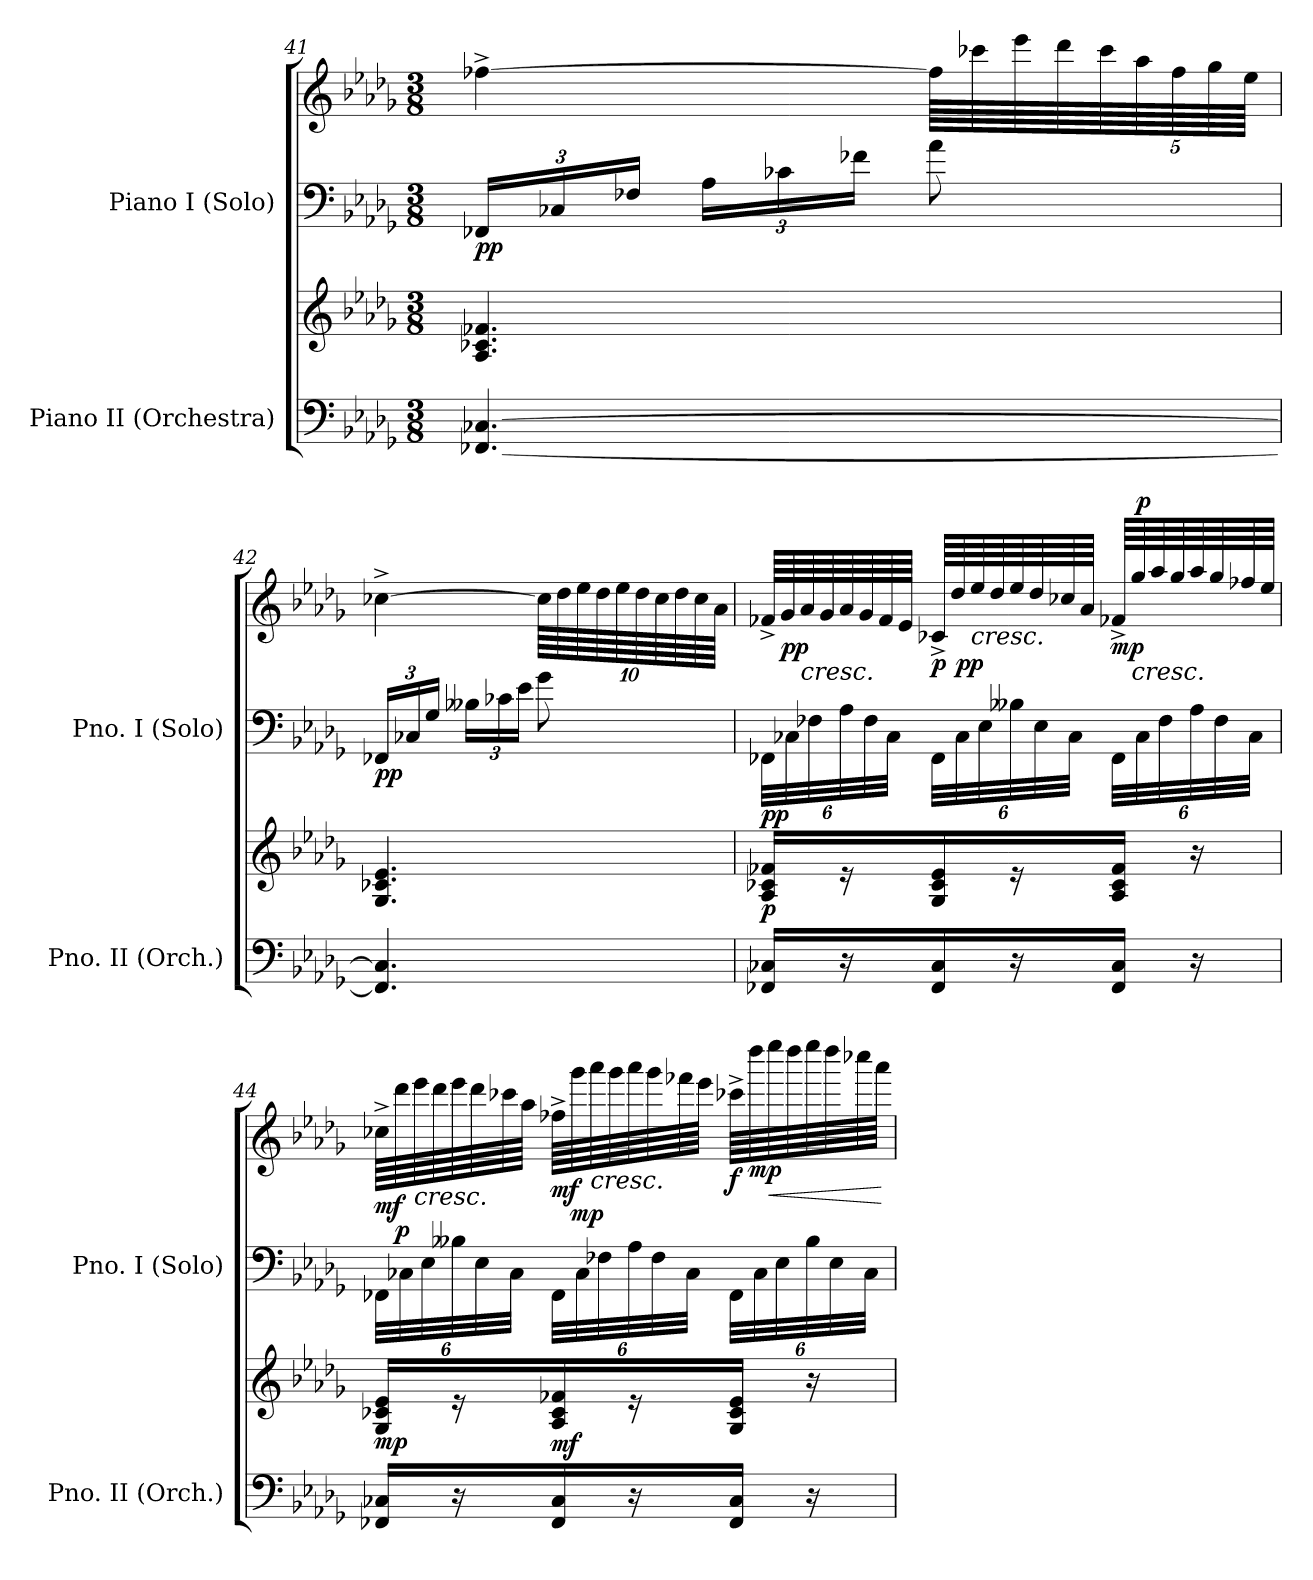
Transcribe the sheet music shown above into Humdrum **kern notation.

**kern	**kern	**dynam	**kern	**kern	**dynam
*part2	*part2	*part2	*part1	*part1	*part1
*staff4	*staff3	*staff3/4	*staff2	*staff1	*staff1/2
*I"Piano II (Orchestra)	*	*	*I"Piano I (Solo)	*	*
*I'Pno. II (Orch.)	*	*	*I'Pno. I (Solo)	*	*
!!LO:PB:g=z
*clefF4	*clefG2	*	*clefF4	*clefG2	*
*k[b-e-a-d-g-]	*k[b-e-a-d-g-]	*	*k[b-e-a-d-g-]	*k[b-e-a-d-g-]	*
*M3/8	*M3/8	*	*M3/8	*M3/8	*
*	*	*	*Xbrackettup	*	*
=41	=41	=41	=41	=41	=41
!	!	!	!	!	!LO:DY:b=2
[4.FF-X/ [4.C-X/	4.A-/ 4.c-X/ 4.f-X/	.	24FF-X/LL	[4ff-X^\	pp
.	.	.	24C-X/	.	.
.	.	.	24F-X/JJ	.	.
.	.	.	24A-\LL	.	.
.	.	.	24c-X\	.	.
.	.	.	24f-X\JJ	.	.
.	.	.	8a-\	64ff-\LLLL]	.
.	.	.	.	64ccc-X\	.
.	.	.	.	64eee-\	.
.	.	.	.	64ddd-\	.
*	*	*	*	*Xbrackettup	*
.	.	.	.	80ccc-\	.
.	.	.	.	80aa-\	.
.	.	.	.	80ff-\	.
.	.	.	.	80gg-\	.
.	.	.	.	80ee-\JJJJ	.
=42	=42	=42	=42	=42	=42
!	!	!	!	!	!LO:DY:b=2
4.FF-/] 4.C-/]	4.G-/ 4.c-X/ 4.e-/	.	24FF-X/LL	[4cc-X^\	pp
.	.	.	24C-X/	.	.
.	.	.	24G-/JJ	.	.
.	.	.	24B--X\LL	.	.
.	.	.	24c-X\	.	.
.	.	.	24e-\JJ	.	.
.	.	.	8g-\	80cc-\LLLL]	.
.	.	.	.	80dd-\	.
.	.	.	.	80ee-\	.
.	.	.	.	80dd-\	.
.	.	.	.	80ee-\	.
.	.	.	.	80dd-\	.
.	.	.	.	80cc-\	.
.	.	.	.	80dd-\	.
.	.	.	.	80cc-\	.
.	.	.	.	80a-\JJJJ	.
!!LO:LB:g=z
=43	=43	=43	=43	=43	=43
!	!	!LO:DY:b	!	!	!LO:DY:b=2
*	*	*	*	*^	*
*	*	*	*	*	*^	*
16FF-X/ 16C-X/LL	16A-/ 16c-X/ 16f-X/LL	p	48FF-X\LLL	64f-X^/LLLL	12..ryy	6ryy	pp
!	!	!	!	!	!	!	!LO:DY:b
.	.	.	.	64g-/	.	.	pp
.	.	.	48C-X\	.	.	.	.
!	!	!	!	!LO:TX:b:i:t=cresc.	!	!	!
.	.	.	.	64a-/	.	.	.
.	.	.	48F-X\	.	.	.	.
.	.	.	.	64g-/	.	.	.
16r	16r	.	48A-\	64a-/	.	.	.
.	.	.	.	64g-/	.	.	.
.	.	.	48F-\	.	.	.	.
.	.	.	.	64f-/	.	.	.
.	.	.	48C-\JJJ	.	.	.	.
.	.	.	.	64e-/JJJJ	.	.	.
!	!	!	!	!	!	!	!LO:DY:b
16FF-/ 16C-/	16G-/ 16c-/ 16e-/	.	48FF-\LLL	64c-X^/LLLL	.	.	p
.	.	.	.	64dd-/	.	.	.
!	!	!	!	!	!	!	!LO:DY:b
.	.	.	48C-\	.	6ryy	.	pp
!	!	!	!	!LO:TX:b:i:t=cresc.	!	!	!
.	.	.	.	64ee-/	.	.	.
.	.	.	48E-\	.	.	12ryy	.
.	.	.	.	64dd-/	.	.	.
16r	16r	.	48B--X\	64ee-/	.	.	.
.	.	.	.	64dd-/	.	.	.
.	.	.	48E-\	.	.	.	.
.	.	.	.	64cc-X/	.	.	.
.	.	.	48C-\JJJ	.	.	.	.
.	.	.	.	64a-/JJJJ	.	.	.
!	!	!	!	!	!	!	!LO:DY:b
16FF-/ 16C-/JJ	16A-/ 16c-/ 16f-/JJ	.	48FF-\LLL	64f-X^/LLLL	.	48ryy	mp
!	!	!	!	!LO:TX:b:i:t=cresc.	!	!	!
.	.	.	.	64gg-/	.	.	.
!	!	!	!	!	!	!	!LO:DY:a
.	.	.	48C-\	.	.	12ryy	p
.	.	.	.	64aa-/	.	.	.
.	.	.	48F-\	.	.	.	.
.	.	.	.	64gg-/	.	.	.
16r	16r	.	48A-\	64aa-/	24.ryy	.	.
.	.	.	.	64gg-/	.	.	.
.	.	.	48F-\	.	.	.	.
.	.	.	.	64ff-X/	.	.	.
.	.	.	48C-\JJJ	.	.	48ryy	.
.	.	.	.	64ee-/JJJJ	.	.	.
*	*	*	*	*v	*v	*v	*
!!LO:LB:g=z
=44	=44	=44	=44	=44	=44
*	*	*	*	*MM28	*
*	*	*	*	*^	*
*	*	*	*	*	*^	*
!	!	!LO:DY:b	!	!	!	!	!LO:DY:b
*	*	*	*	*v	*v	*v	*
16FF-X/ 16C-X/LL	16G-/ 16c-X/ 16e-/LL	mp	48FF-X\LLL	64cc-X^\LLLL	mf
!	!	!	!	!	!LO:DY:b
.	.	.	.	64ddd-\	p
.	.	.	48C-X\	.	.
!	!	!	!	!LO:TX:b:i:t=cresc.	!
.	.	.	.	64eee-\	.
.	.	.	48E-\	.	.
.	.	.	.	64ddd-\	.
16r	16r	.	48B--X\	64eee-\	.
.	.	.	.	64ddd-\	.
.	.	.	48E-\	.	.
.	.	.	.	64ccc-X\	.
.	.	.	48C-\JJJ	.	.
.	.	.	.	64aa-\JJJJ	.
!	!	!LO:DY:b	!	!	!LO:DY:b
16FF-/ 16C-/	16A-/ 16c-/ 16f-X/	mf	48FF-\LLL	64ff-X^\LLLL	mf
!	!	!	!	!	!LO:DY:b
.	.	.	.	64ggg-\	mp
.	.	.	48C-\	.	.
!	!	!	!	!LO:TX:b:i:t=cresc.	!
.	.	.	.	64aaa-\	.
.	.	.	48F-X\	.	.
.	.	.	.	64ggg-\	.
16r	16r	.	48A-\	64aaa-\	.
.	.	.	.	64ggg-\	.
.	.	.	48F-\	.	.
.	.	.	.	64fff-X\	.
.	.	.	48C-\JJJ	.	.
.	.	.	.	64eee-\JJJJ	.
*	*	*	*	*MM30	*
!	!	!	!	!	!LO:DY:b
16FF-/ 16C-/JJ	16G-/ 16c-/ 16e-/JJ	.	48FF-\LLL	64ccc-X^\LLLL	f
!	!	!	!	!	!LO:DY:b
.	.	.	.	64dddd-\	mp
.	.	.	48C-\	.	.
!	!	!	!	!	!LO:HP:b
.	.	.	.	64eeee-\	<
.	.	.	48E-\	.	.
.	.	.	.	64dddd-\	.
16r	16r	.	48B--\	64eeee-\	.
.	.	.	.	64dddd-\	.
.	.	.	48E-\	.	.
.	.	.	.	64cccc-X\	.
.	.	.	48C-\JJJ	.	.
.	.	.	.	64aaa-\JJJJ	.
.	.	.	.	.	[
=	=	=	=	=	=
*-	*-	*-	*-	*-	*-
